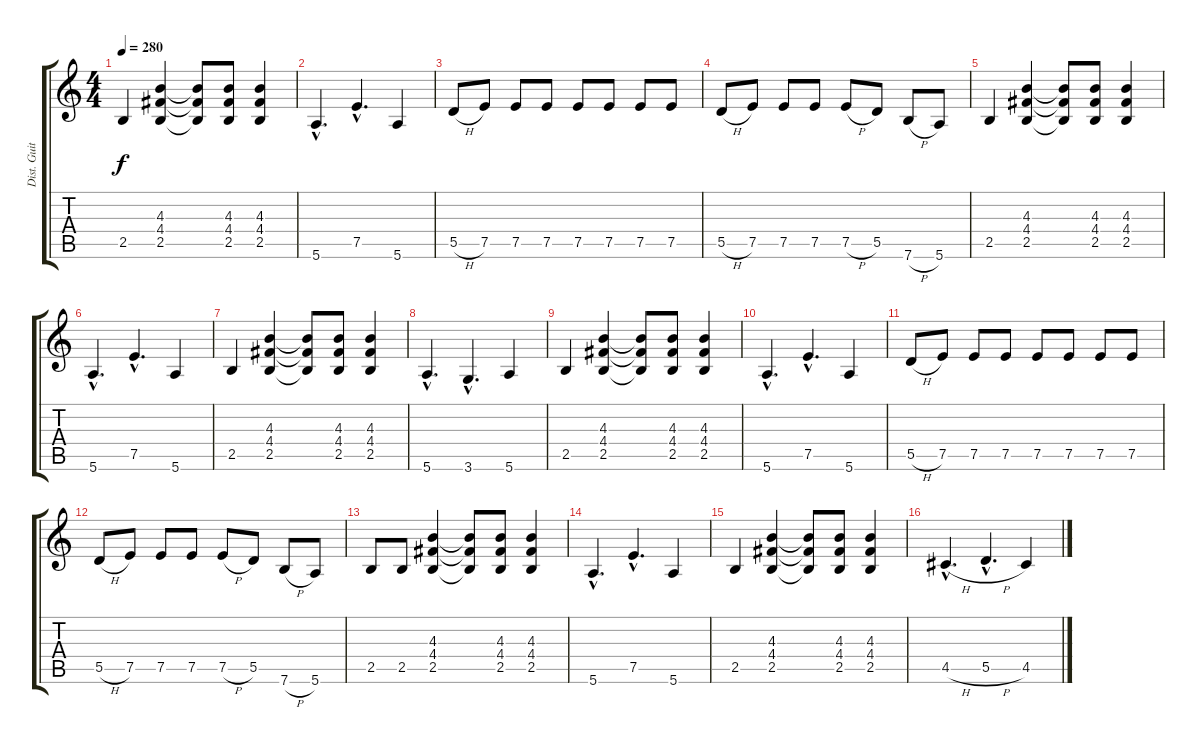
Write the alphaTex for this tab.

\track ("Dist. Guitar 1" "Dist. Guit") {instrument overdrivenguitar}
\staff {score tabs}
\tuning (E4 B3 G3 D3 A2 E2) {hide}
\ts (4 4)
\tempo 280
\clef g2
\ks c
2.5.4{dy f} (4.3 4.4 2.5).4 (4.3{t} 4.4{t} 2.5{t}).8 (4.3 4.4 2.5).8 (4.3 4.4 2.5).4 |
5.6{hac}.4{d} 7.5{hac}.4{d} 5.6.4 |
5.5{h}.8 7.5.8 7.5.8 7.5.8 7.5.8 7.5.8 7.5.8 7.5.8 |
5.5{h}.8 7.5.8 7.5.8 7.5.8 7.5{h}.8 5.5.8 7.6{h}.8 5.6.8 |
2.5.4 (4.3 4.4 2.5).4 (4.3{t} 4.4{t} 2.5{t}).8 (4.3 4.4 2.5).8 (4.3 4.4 2.5).4 |
5.6{hac}.4{d} 7.5{hac}.4{d} 5.6.4 |
2.5.4 (4.3 4.4 2.5).4 (4.3{t} 4.4{t} 2.5{t}).8 (4.3 4.4 2.5).8 (4.3 4.4 2.5).4 |
5.6{hac}.4{d} 3.6{hac}.4{d} 5.6.4 |
2.5.4 (4.3 4.4 2.5).4 (4.3{t} 4.4{t} 2.5{t}).8 (4.3 4.4 2.5).8 (4.3 4.4 2.5).4 |
5.6{hac}.4{d} 7.5{hac}.4{d} 5.6.4 |
5.5{h}.8 7.5.8 7.5.8 7.5.8 7.5.8 7.5.8 7.5.8 7.5.8 |
5.5{h}.8 7.5.8 7.5.8 7.5.8 7.5{h}.8 5.5.8 7.6{h}.8 5.6.8 |
2.5.8 2.5.8 (4.3 4.4 2.5).4 (4.3{t} 4.4{t} 2.5{t}).8 (4.3 4.4 2.5).8 (4.3 4.4 2.5).4 |
5.6{hac}.4{d} 7.5{hac}.4{d} 5.6.4 |
2.5.4 (4.3 4.4 2.5).4 (4.3{t} 4.4{t} 2.5{t}).8 (4.3 4.4 2.5).8 (4.3 4.4 2.5).4 |
4.5{h hac}.4{d} 5.5{h hac}.4{d} 4.5.4
